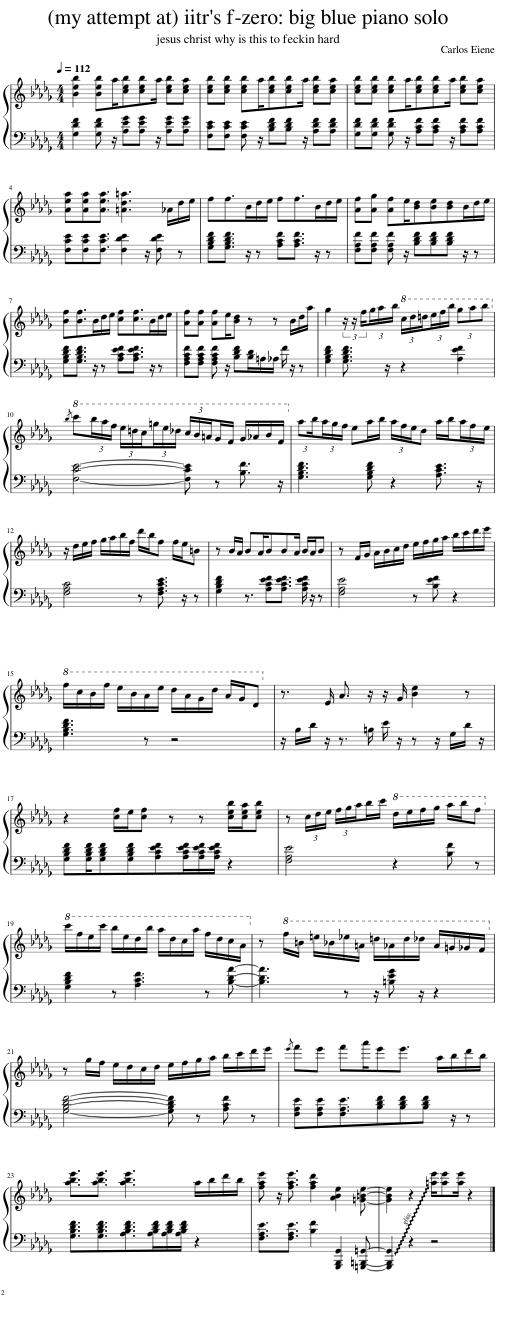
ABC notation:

X:1
%%score { 1 | 2 }
L:1/8
Q:1/4=112
M:4/4
I:linebreak $
K:Db
V:1 treble
V:2 bass
V:1
 [Beb]2 [Beb]a/[ceb][ceb]a/ [ceb][cea] | [ceb][ceb] [ceb]a/[ceb][ceb]a/ [ceb][cea] | [ceb][ceb] [ceb]a/[ceb][ceb]a/ [ceb][cea] |$ [Aea][Aea][Aea]3/2 [=Ad=a]3 _A/d/e/ | ff>Bd/e/ ff>Bd/e/ | %5
 [Af][Ag] [Af]e/[Bd][Be][Bd]B/d/e/ |$ [Bf][Bf]>Bd/e/ [cf][cf]>Bd/e/ | [Af][Af] [Af]e/[Bd] z z B/d/a/ | g2 (3z/ z/ f/(3g/a/b/!8va(! (3c'/d'/=d'/(3e'/f'/b'/ (3g'a'b'!8va)! |$!8va(!{/b'} c''(3b'/a'/f'/ (3e'/=d'/c'/(3=g'/e'/_d'/ (3c'/b/=a/g/f/ g/_a/b/f/!8va)! | %10
 (3:2:2ab/(3a/g/f/ ea/b/ (3a/f/e/d a/b/(3a/f/e/ |$ z/ d/e/f/ g/a/b/f/ d'/b/f f/e/=B | z B/A/ BA/BBA/ B/A/B | z F/G/ A/B/c/d/ e/f/g/a/ b/c'/d'/e'/ |$!8va(! f'/c'/b/f'/ e'/b/a/e'/ d'/a/g/d'/ a/g/d!8va)! | %15
 z3/2 E/ A3/2 z/ z/ G/ [Be]2 z |$ z2 [cf]/e/[cf] z z [ceb]/[cea]/[ceb] | z (3c/d/e/ (3f/g/a/b/c'/!8va(! d'/e'/f'/g'/ a'/b'/f'!8va)! |$!8va(! c''/f'/e'/c''/ b'/e'/d'/b'/ a'/d'/c'/a'/ f'/d'/c'/a/!8va)! | z!8va(! f'/=b/ =e'/_b/_e'/=a/ =d'/_a/d'/_d'/ a/=g/_g/f/!8va)! |$ %20
 z g/f/ e/d/c/d/ e/f/g/a/ b/c'/d'/e'/ |{/e'} f'e' f'a'/e'e'3/2 a/b/d'/b/ |$ [abe']3/2[abe']3/2 [abe']3 a/b/d'/b/ | [fae'] z/ [fae']3/2 [fad']2 [ABe]2 [=G=Be]- | [GBe]2 z2 [=ae']/[ae'][ae']/ z2 |] %25
V:2
 [G,DF]2 [G,DF] z/ [A,EG][A,EG] z/ [A,EG][A,EG] | [F,CE][F,CE] [F,CE] z/ [B,DF][B,DF] z/ [A,DF][A,DF] | [G,DF][G,DF] [G,DF] z/ [A,CF][A,CF] z/ [A,CF][A,CF] |$ [F,CE][F,CE][F,CE]3/2 [F,DE]2 z/ [F,DE] z | [G,B,DF][G,B,DF]3/2 z/ z [A,CF][A,CF]3/2 z/ z | %5
 [F,A,F][F,A,F] [F,A,F] z/ [B,DF][B,DF][B,DF] z/ z |$ [G,B,DF][G,B,DF]3/2 z/ z [A,CEF][A,CEF]3/2 z/ z | [F,A,CF][F,A,CF] [F,A,CF] z/ [B,DF][B,D]/=A,/_A,/ F/ z/ z | [G,B,DF]2 [G,B,DF]3/2 z/ z2 [A,EF]2 |$ [F,CE]4- [F,CE] z [B,F]3/2 z/ | %10
 [G,B,DF]3 [G,B,DF] z2 [A,CE]3/2 z/ |$ [F,A,C]4 z [F,A,CE]3/2 z/ z | [G,B,DF]2 z3/2 [A,CEF][A,CEF]3/2 [A,CEF]/ z/ z | [F,A,E]4 z [B,EF] z2 |$ [G,B,DF]3 z z4 | %15
 z/ B,/D/ z/ z3/2 =B,/ E/ z/ z z/ G,/D/ z/ |$ [G,B,DF][G,B,DF]/[G,B,DF][G,B,DF][A,CEF][A,CEF]/[A,CEF]/[A,CEF]/ z2 | [F,A,E]4 z2 [B,F] z |$ [G,B,DF]2 z [A,CF]3 z [B,DA]- | [B,DA]3 z z/ [=B,EG] z/ z2 |$ %20
 [G,B,DF]4- [G,B,DF] z [A,CF] z | [F,A,E][F,A,E][F,A,E]3/2[B,DF][B,DF][B,DF] z/ z |$ [G,B,DF]3/2[G,B,DF]3/2[A,B,DF]>[A,B,DF][A,B,DF]/[A,B,DF]/ z2 | [F,A,E]3/2[F,A,E]3/2 [B,F]2 [G,,,B,,,G,,]2 [=G,,,=B,,,=G,,]- | !~(![G,,,B,,,G,,]2 z2 z4 |] %25
